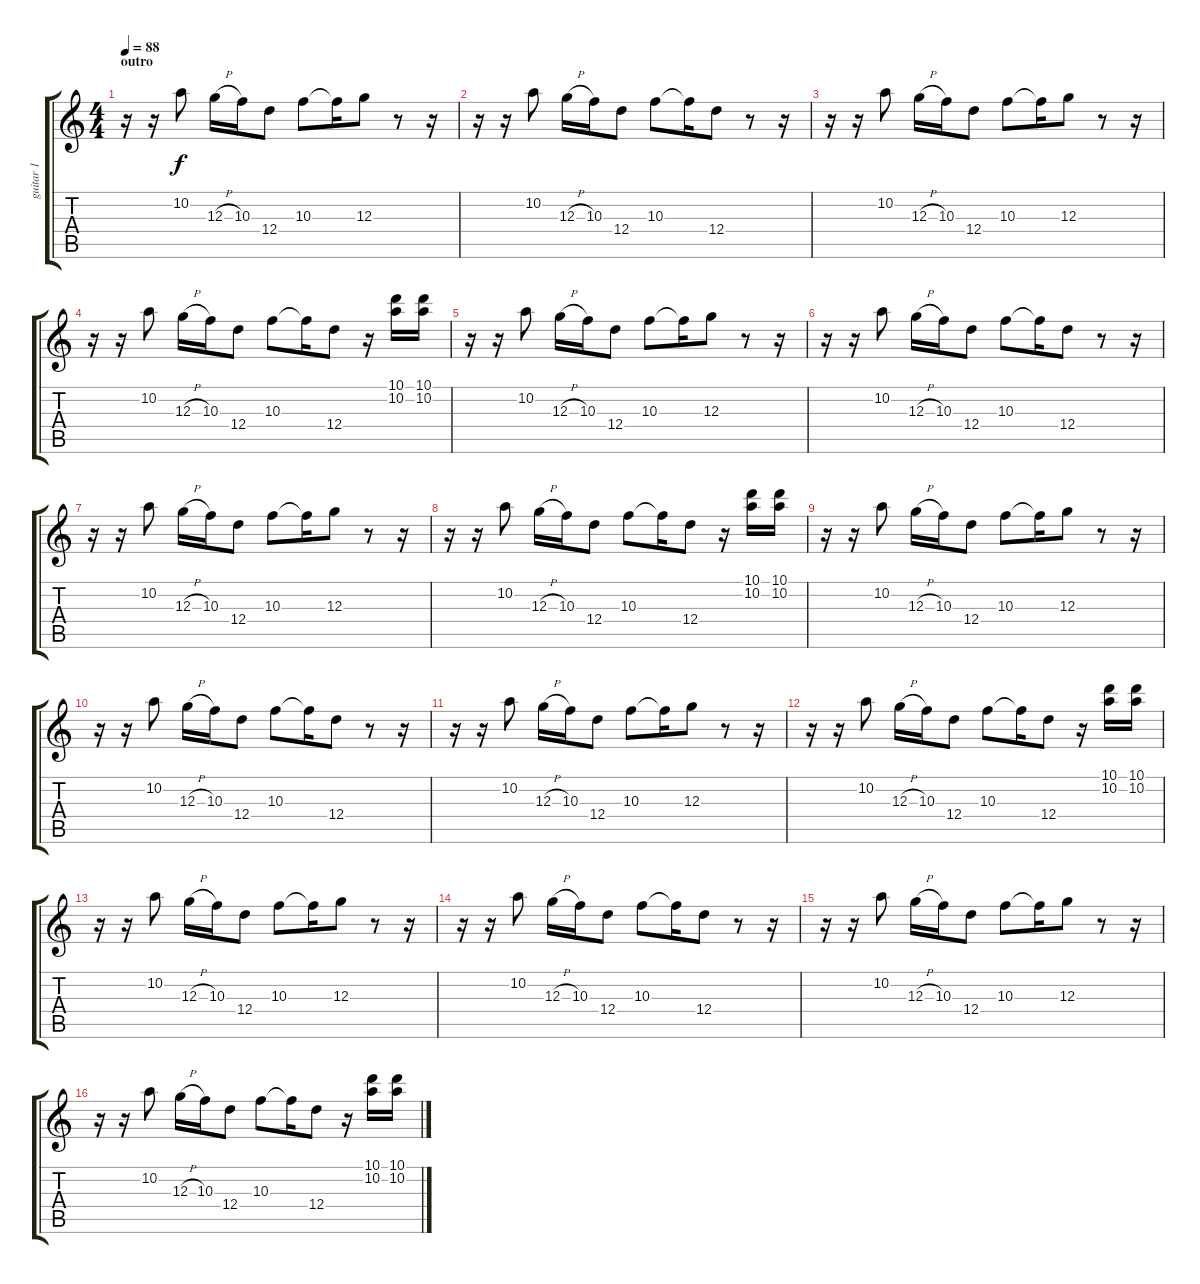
\track ("guitar 1" "guitar 1") {instrument acousticguitarsteel}
\staff {score tabs}
\tuning (E4 B3 G3 D3 A2 E2) {hide}
\ts (4 4)
\section ("" "outro")
\tempo 88
\clef g2
\ks c
r.16{dy f volume 15 balance 8 instrument electricguitarjazz} r.16 10.2.8 12.3{h}.16 10.3.16 12.4.8 10.3.8 10.3{t}.16 12.3.8 r.8 r.16 |
r.16 r.16 10.2.8 12.3{h}.16 10.3.16 12.4.8 10.3.8 10.3{t}.16 12.4.8 r.8 r.16 |
r.16 r.16 10.2.8 12.3{h}.16 10.3.16 12.4.8 10.3.8 10.3{t}.16 12.3.8 r.8 r.16 |
r.16 r.16 10.2.8 12.3{h}.16 10.3.16 12.4.8 10.3.8 10.3{t}.16 12.4.8 r.16 (10.1 10.2).16 (10.1 10.2).16 |
r.16 r.16 10.2.8 12.3{h}.16 10.3.16 12.4.8 10.3.8 10.3{t}.16 12.3.8 r.8 r.16 |
r.16 r.16 10.2.8 12.3{h}.16 10.3.16 12.4.8 10.3.8 10.3{t}.16 12.4.8 r.8 r.16 |
r.16 r.16 10.2.8 12.3{h}.16 10.3.16 12.4.8 10.3.8 10.3{t}.16 12.3.8 r.8 r.16 |
r.16 r.16 10.2.8 12.3{h}.16 10.3.16 12.4.8 10.3.8 10.3{t}.16 12.4.8 r.16 (10.1 10.2).16 (10.1 10.2).16 |
r.16 r.16 10.2.8 12.3{h}.16 10.3.16 12.4.8 10.3.8 10.3{t}.16 12.3.8 r.8 r.16 |
r.16 r.16 10.2.8 12.3{h}.16 10.3.16 12.4.8 10.3.8 10.3{t}.16 12.4.8 r.8 r.16 |
r.16 r.16 10.2.8 12.3{h}.16 10.3.16 12.4.8 10.3.8 10.3{t}.16 12.3.8 r.8 r.16 |
r.16 r.16 10.2.8 12.3{h}.16 10.3.16 12.4.8 10.3.8 10.3{t}.16 12.4.8 r.16 (10.1 10.2).16 (10.1 10.2).16 |
r.16{volume 0} r.16 10.2.8 12.3{h}.16 10.3.16 12.4.8 10.3.8 10.3{t}.16 12.3.8 r.8 r.16 |
r.16 r.16 10.2.8 12.3{h}.16 10.3.16 12.4.8 10.3.8 10.3{t}.16 12.4.8 r.8 r.16 |
r.16 r.16 10.2.8 12.3{h}.16 10.3.16 12.4.8 10.3.8 10.3{t}.16 12.3.8 r.8 r.16 |
r.16 r.16 10.2.8 12.3{h}.16 10.3.16 12.4.8 10.3.8 10.3{t}.16 12.4.8 r.16 (10.1 10.2).16 (10.1 10.2).16
